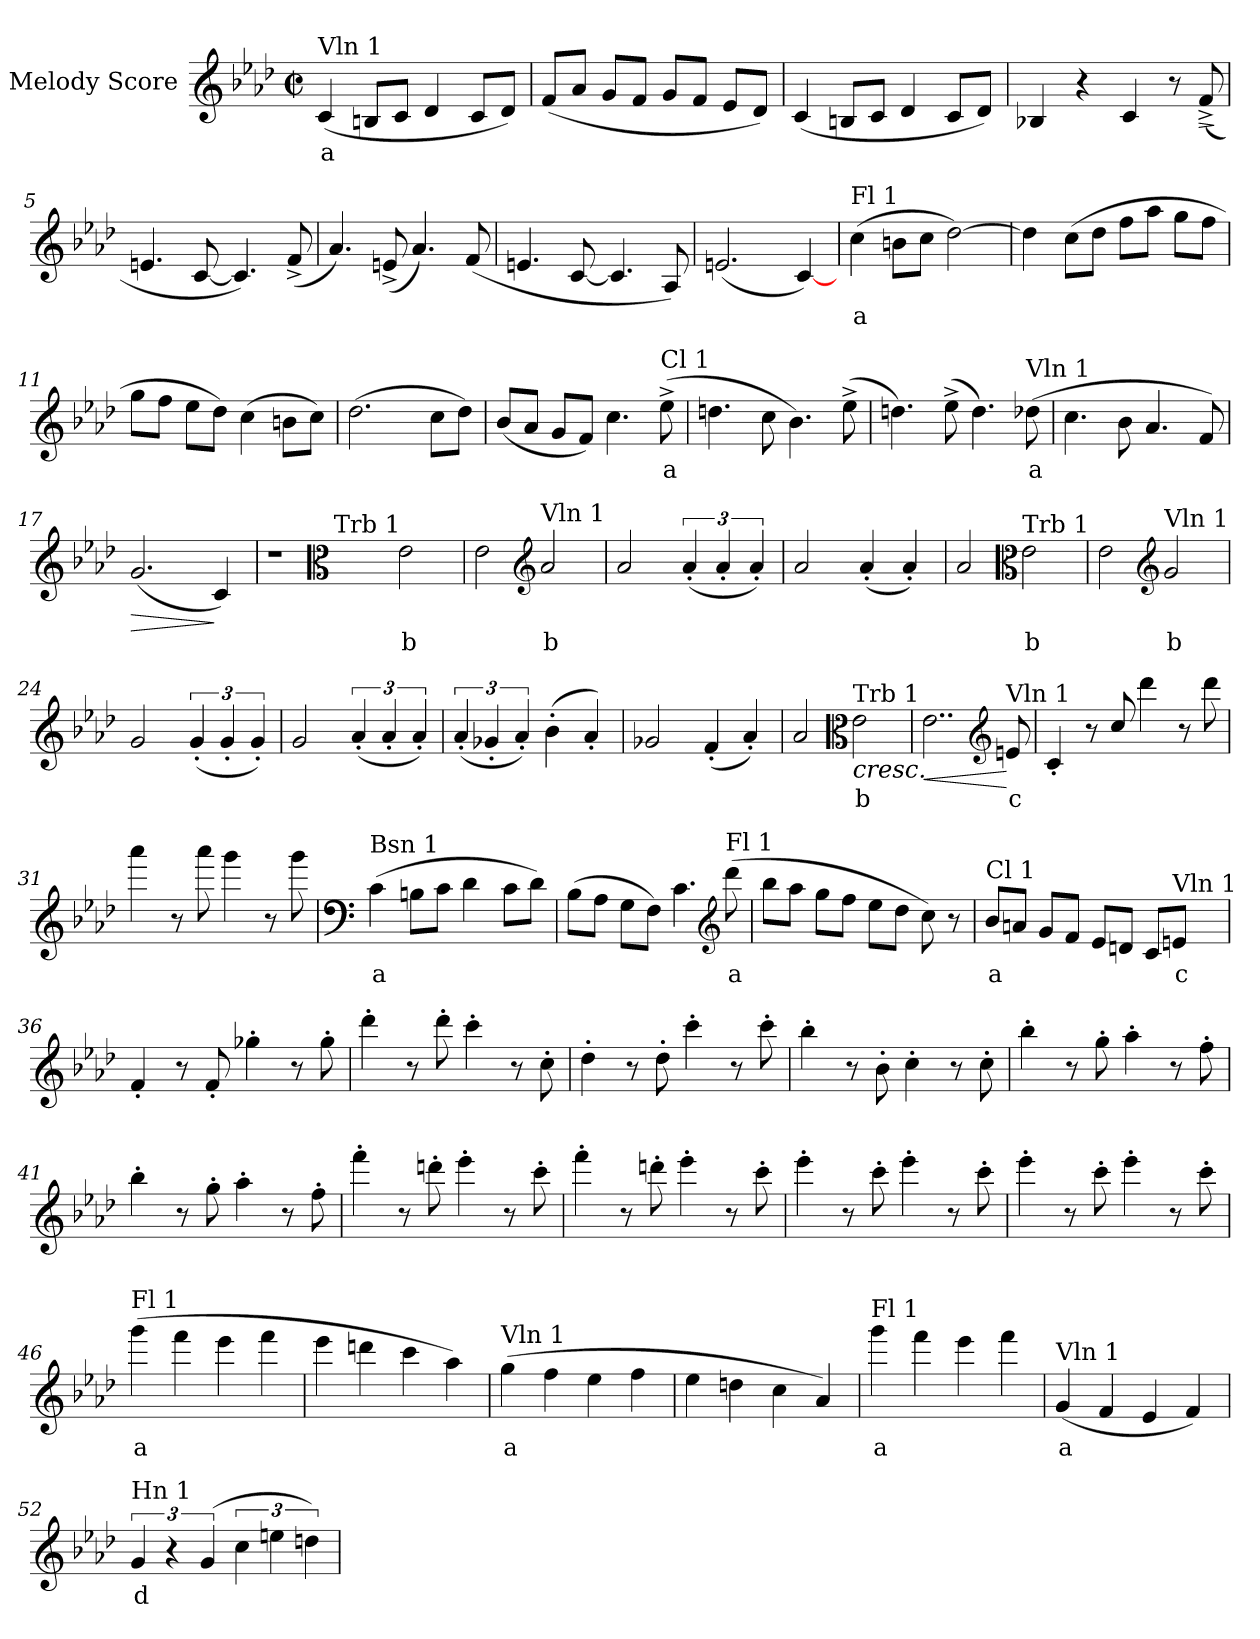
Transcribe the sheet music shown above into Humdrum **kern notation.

**kern	**text	**dynam
*part1	*part1	*part1
*staff1	*staff1	*staff1
*I"Melody Score	*	*
*k[b-e-a-d-]	*	*
*M4/4	*	*
*met(c|)	*	*
=1	=1	=1
!LO:TX:a:t=Vln 1	!	!
!	!LO:LY:b:color=#FF0000	!
(4c/	a	.
8Bn/L	.	.
8c/J	.	.
4d-/	.	.
8c/L	.	.
8d-/J)	.	.
=2	=2	=2
(8f/L	.	.
8a-/J	.	.
8g/L	.	.
8f/J	.	.
8g/L	.	.
8f/J	.	.
8e-/L	.	.
8d-/J)	.	.
=3	=3	=3
(4c/	.	.
8Bn/L	.	.
8c/J	.	.
4d-/	.	.
8c/L	.	.
8d-/J)	.	.
=4	=4	=4
4B-X/	.	.
4r	.	.
4c/	.	.
8r	.	.
!	!	!LO:HP:b
(8f^/	.	>
.	.	]
=5	=5	=5
4.en/	.	.
[8c/	.	.
4.c/])	.	.
(8f^/	.	.
=6	=6	=6
4.a-/)	.	.
(8en^/	.	.
4.a-/)	.	.
(8f/	.	.
=7	=7	=7
4.en/	.	.
[8c/	.	.
4.c/]	.	.
8A-/)	.	.
=8	=8	=8
(2.en/	.	.
[4c/)	.	.
=9	=9	=9
!LO:TX:a:t=Fl 1	!	!
!	!LO:LY:b:color=#FF0000	!
(4cc\	a	.
8bn\L	.	.
8cc\J	.	.
[2dd-\)	.	.
=10	=10	=10
4dd-\]	.	.
(8cc\L	.	.
8dd-\J	.	.
8ff\L	.	.
8aa-\J	.	.
8gg\L	.	.
8ff\J	.	.
=11	=11	=11
8gg\L	.	.
8ff\J	.	.
8ee-\L	.	.
8dd-\J)	.	.
(4cc\	.	.
8bn\L	.	.
8cc\J)	.	.
=12	=12	=12
(2.dd-\	.	.
8cc\L	.	.
8dd-\J)	.	.
=13	=13	=13
(8b-/L	.	.
8a-/J	.	.
8g/L	.	.
8f/J)	.	.
4.cc\	.	.
!LO:TX:a:t=Cl 1	!	!
!	!LO:LY:b:color=#FF0000	!
(8ee-^\	a	.
=14	=14	=14
4.ddn\	.	.
8cc\	.	.
4.b-\)	.	.
(8ee-^\	.	.
=15	=15	=15
4.ddn\)	.	.
(8ee-^\	.	.
4.dd\)	.	.
!LO:TX:a:t=Vln 1	!	!
!	!LO:LY:b:color=#FF0000	!
(8dd-\	a	.
=16	=16	=16
4.cc\	.	.
8b-\	.	.
4.a-/	.	.
8f/)	.	.
=17	=17	=17
!	!	!LO:HP:b
(2.g/	.	>
4c/)	.	]
=18	=18	=18
*^	*	*
1r	2ryy	.	.
*clefC3	*	*	*
!	!LO:TX:a:t=Trb 1	!	!
.	1ryy	.	.
!	!	!LO:LY:b:color=#FF0000	!
2e-\	.	b	.
*v	*v	*	*
=19	=19	=19
2e-	.	.
*clefG2	*	*
!LO:TX:a:t=Vln 1	!	!
!	!LO:LY:b:color=#FF0000	!
2a-/	b	.
=20	=20	=20
2a-/	.	.
(6a-'/	.	.
6a-'/	.	.
6a-'/)	.	.
=21	=21	=21
2a-/	.	.
(4a-'/	.	.
4a-'/)	.	.
=22	=22	=22
2a-/	.	.
*clefC3	*	*
!LO:TX:a:t=Trb 1	!	!
!	!LO:LY:b:color=#FF0000	!
2e-\	b	.
=23	=23	=23
2e-	.	.
*clefG2	*	*
!LO:TX:a:t=Vln 1	!	!
!	!LO:LY:b:color=#FF0000	!
2g/	b	.
=24	=24	=24
2g/	.	.
(6g'/	.	.
6g'/	.	.
6g'/)	.	.
=25	=25	=25
2g/	.	.
(6a-'/	.	.
6a-'/	.	.
6a-'/)	.	.
=26	=26	=26
(6a-'/	.	.
6g-X'/	.	.
6a-'/)	.	.
(4b-'\	.	.
4a-'/)	.	.
=27	=27	=27
2g-X/	.	.
(4f'/	.	.
4a-'/)	.	.
=28	=28	=28
2a-/	.	.
*clefC3	*	*
!LO:TX:a:t=Trb 1	!	!
!	!LO:LY:b:color=#FF0000	!LO:HP:b
2e-\	b	<
=29	=29	=29
!	!	!LO:HP:b
2..e-\	.	<
*clefG2	*	*
!LO:TX:a:t=Vln 1	!	!
!	!LO:LY:color=#FF0000	!
8en/	c	[ [
=30	=30	=30
4c'/	.	.
8r	.	.
8cc/	.	.
4ddd-\	.	.
8r	.	.
8ddd-\	.	.
=31	=31	=31
4aaa-\	.	.
8r	.	.
8aaa-\	.	.
4ggg\	.	.
8r	.	.
8ggg\	.	.
=32	=32	=32
*clefF4	*	*
!LO:TX:a:t=Bsn 1	!	!
!	!LO:LY:b:color=#FF0000	!
(4c\	a	.
8Bn\L	.	.
8c\J	.	.
4d-\	.	.
8c\L	.	.
8d-\J)	.	.
=33	=33	=33
(8B-\L	.	.
8A-\J	.	.
8G\L	.	.
8F\J)	.	.
4.c\	.	.
*clefG2	*	*
!LO:TX:a:t=Fl 1	!	!
!	!LO:LY:b:color=#FF0000	!
(8ddd-\	a	.
=34	=34	=34
8bb-\L	.	.
8aa-\J	.	.
8gg\L	.	.
8ff\J	.	.
8ee-\L	.	.
8dd-\J	.	.
8cc\)	.	.
8r	.	.
=35	=35	=35
!LO:TX:a:t=Cl 1	!	!
!	!LO:LY:b:color=#FF0000	!
8b-/L	a	.
8an/J	.	.
8g/L	.	.
8f/J	.	.
8e-/L	.	.
8dn/J	.	.
8c/L	.	.
!LO:TX:a:t=Vln 1	!	!
!	!LO:LY:b:color=#FF0000	!
8en/J	c	.
=36	=36	=36
4f'/	.	.
8r	.	.
8f'/	.	.
4gg-X'\	.	.
8r	.	.
8gg-'\	.	.
=37	=37	=37
4ddd-'\	.	.
8r	.	.
8ddd-'\	.	.
4ccc'\	.	.
8r	.	.
8cc'\	.	.
=38	=38	=38
4dd-'\	.	.
8r	.	.
8dd-'\	.	.
4ccc'\	.	.
8r	.	.
8ccc'\	.	.
=39	=39	=39
4bb-'\	.	.
8r	.	.
8b-'\	.	.
4cc'\	.	.
8r	.	.
8cc'\	.	.
=40	=40	=40
4bb-'\	.	.
8r	.	.
8gg'\	.	.
4aa-'\	.	.
8r	.	.
8ff'\	.	.
=41	=41	=41
4bb-'\	.	.
8r	.	.
8gg'\	.	.
4aa-'\	.	.
8r	.	.
8ff'\	.	.
=42	=42	=42
4fff'\	.	.
8r	.	.
8dddn'\	.	.
4eee-'\	.	.
8r	.	.
8ccc'\	.	.
=43	=43	=43
4fff'\	.	.
8r	.	.
8dddn'\	.	.
4eee-'\	.	.
8r	.	.
8ccc'\	.	.
=44	=44	=44
4eee-'\	.	.
8r	.	.
8ccc'\	.	.
4eee-'\	.	.
8r	.	.
8ccc'\	.	.
=45	=45	=45
4eee-'\	.	.
8r	.	.
8ccc'\	.	.
4eee-'\	.	.
8r	.	.
8ccc'\	.	.
=46	=46	=46
!LO:TX:a:t=Fl 1	!	!
!	!LO:LY:b:color=#FF0000	!
(4ggg\	a	.
4fff\	.	.
4eee-\	.	.
4fff\	.	.
=47	=47	=47
4eee-\	.	.
4dddn\	.	.
4ccc\	.	.
4aa-\)	.	.
=48	=48	=48
!LO:TX:a:t=Vln 1	!	!
!	!LO:LY:b:color=#FF0000	!
(4gg\	a	.
4ff\	.	.
4ee-\	.	.
4ff\	.	.
=49	=49	=49
4ee-\	.	.
4ddn\	.	.
4cc\	.	.
4a-/)	.	.
=50	=50	=50
!LO:TX:a:t=Fl 1	!	!
!	!LO:LY:b:color=#FF0000	!
4ggg\	a	.
4fff\	.	.
4eee-\	.	.
4fff\	.	.
=51	=51	=51
!LO:TX:a:t=Vln 1	!	!
!	!LO:LY:b:color=#FF0000	!
(4g/	a	.
4f/	.	.
4e-/	.	.
4f/)	.	.
=52	=52	=52
!LO:TX:a:t=Hn 1	!	!
!	!LO:LY:b:color=#FF0000	!
6g/	d	.
6r	.	.
(6g/	.	.
6cc\	.	.
6ee\	.	.
6dd\)	.	.
=	=	=
*-	*-	*-
